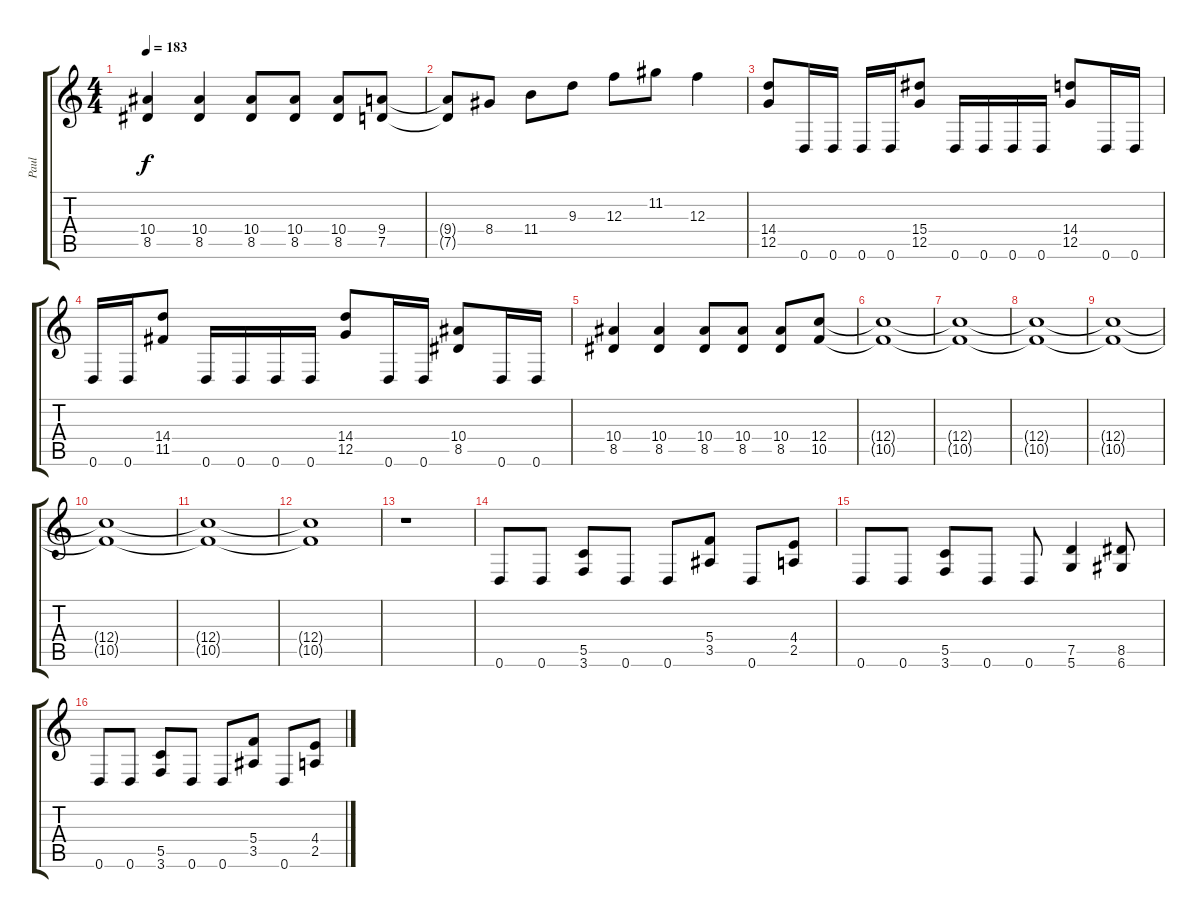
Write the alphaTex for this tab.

\track ("Paul" "Paul") {instrument distortionguitar}
\staff {score tabs}
\tuning (D4 A3 F3 C3 G2 D2) {hide}
\ts (4 4)
\tempo 183
\clef g2
\ks c
(10.4 8.5).4{dy f} (10.4 8.5).4 (10.4 8.5).8 (10.4 8.5).8 (10.4 8.5).8 (9.4 7.5).8 |
(9.4{t} 7.5{t}).8 8.4.8 11.4.8 9.3.8 12.3.8 11.2.8 12.3.4 |
(14.4 12.5).8 0.6.16 0.6.16 0.6.16 0.6.16 (15.4 12.5).8 0.6.16 0.6.16 0.6.16 0.6.16 (14.4 12.5).8 0.6.16 0.6.16 |
0.6.16 0.6.16 (14.4 11.5).8 0.6.16 0.6.16 0.6.16 0.6.16 (14.4 12.5).8 0.6.16 0.6.16 (10.4 8.5).8 0.6.16 0.6.16 |
(10.4 8.5).4 (10.4 8.5).4 (10.4 8.5).8 (10.4 8.5).8 (10.4 8.5).8 (12.4 10.5).8 |
(12.4{t} 10.5{t}).1 |
(12.4{t} 10.5{t}).1 |
(12.4{t} 10.5{t}).1 |
(12.4{t} 10.5{t}).1 |
(12.4{t} 10.5{t}).1 |
(12.4{t} 10.5{t}).1 |
(12.4{t} 10.5{t}).1 |
r.1 |
0.6.8 0.6.8 (5.5 3.6).8 0.6.8 0.6.8 (5.4 3.5).8 0.6.8 (4.4 2.5).8 |
0.6.8 0.6.8 (5.5 3.6).8 0.6.8 0.6.8 (7.5 5.6).4 (8.5 6.6).8 |
0.6.8 0.6.8 (5.5 3.6).8 0.6.8 0.6.8 (5.4 3.5).8 0.6.8 (4.4 2.5).8
